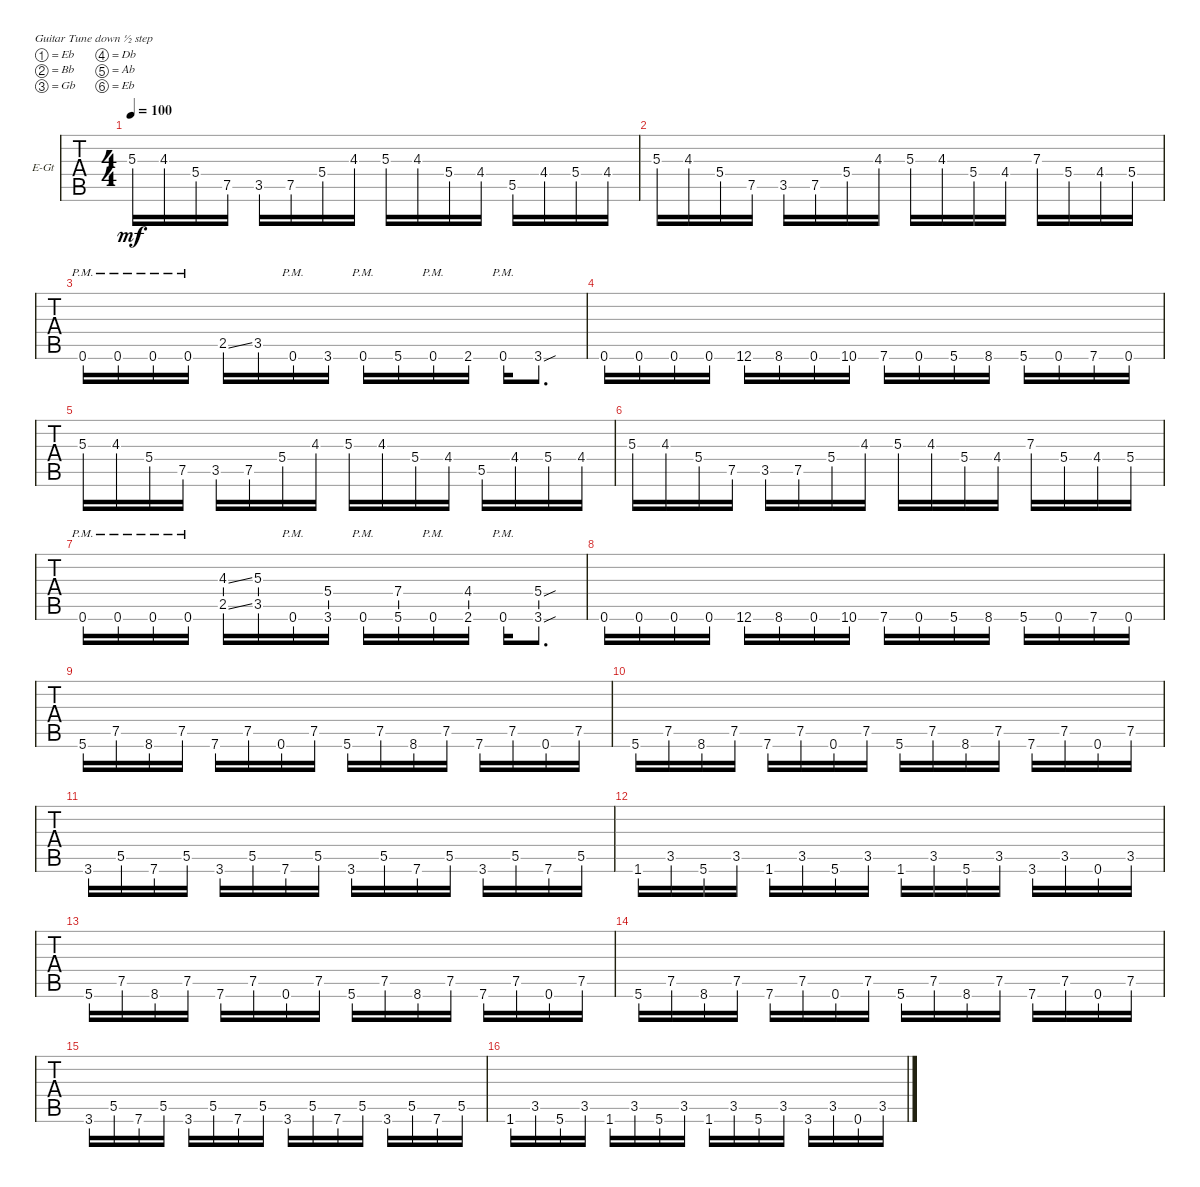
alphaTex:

\defaultSystemsLayout 4
\bracketExtendMode groupsimilarinstruments
\firstSystemTrackNameOrientation horizontal
\otherSystemsTrackNameOrientation horizontal
\track ("Electric Guitar" "E-Gt") {instrument distortionguitar}
\staff {tabs}
\tuning (Eb4 Bb3 Gb3 Db3 Ab2 Eb2)
\ts (4 4)
\tempo 100
\clef g2
\ks c
5.3.16{dy mf} 4.3.16 5.4.16 7.5.16 3.5.16 7.5.16 5.4.16 4.3.16 5.3.16 4.3.16 5.4.16 4.4.16 5.5.16 4.4.16 5.4.16 4.4.16 |
5.3.16 4.3.16 5.4.16 7.5.16 3.5.16 7.5.16 5.4.16 4.3.16 5.3.16 4.3.16 5.4.16 4.4.16 7.3.16 5.4.16 4.4.16 5.4.16 |
0.6{pm}.16 0.6{pm}.16 0.6{pm}.16 0.6{pm}.16 2.5{ss}.16 3.5.16 0.6{pm}.16 3.6.16 0.6{pm}.16 5.6.16 0.6{pm}.16 2.6.16 0.6{pm}.16 3.6{sou}.8{d} |
0.6.16 0.6.16 0.6.16 0.6.16 12.6.16 8.6.16 0.6.16 10.6.16 7.6.16 0.6.16 5.6.16 8.6.16 5.6.16 0.6.16 7.6.16 0.6.16 |
5.3.16 4.3.16 5.4.16 7.5.16 3.5.16 7.5.16 5.4.16 4.3.16 5.3.16 4.3.16 5.4.16 4.4.16 5.5.16 4.4.16 5.4.16 4.4.16 |
5.3.16 4.3.16 5.4.16 7.5.16 3.5.16 7.5.16 5.4.16 4.3.16 5.3.16 4.3.16 5.4.16 4.4.16 7.3.16 5.4.16 4.4.16 5.4.16 |
0.6{pm}.16 0.6{pm}.16 0.6{pm}.16 0.6{pm}.16 (2.5{ss} 4.3{ss}).16 (3.5 5.3).16 0.6{pm}.16 (3.6 5.4).16 0.6{pm}.16 (5.6 7.4).16 0.6{pm}.16 (2.6 4.4).16 0.6{pm}.16 (3.6{sou} 5.4{sou}).8{d} |
0.6.16 0.6.16 0.6.16 0.6.16 12.6.16 8.6.16 0.6.16 10.6.16 7.6.16 0.6.16 5.6.16 8.6.16 5.6.16 0.6.16 7.6.16 0.6.16 |
5.6.16 7.5.16 8.6.16 7.5.16 7.6.16 7.5.16 0.6.16 7.5.16 5.6.16 7.5.16 8.6.16 7.5.16 7.6.16 7.5.16 0.6.16 7.5.16 |
5.6.16 7.5.16 8.6.16 7.5.16 7.6.16 7.5.16 0.6.16 7.5.16 5.6.16 7.5.16 8.6.16 7.5.16 7.6.16 7.5.16 0.6.16 7.5.16 |
3.6.16 5.5.16 7.6.16 5.5.16 3.6.16 5.5.16 7.6.16 5.5.16 3.6.16 5.5.16 7.6.16 5.5.16 3.6.16 5.5.16 7.6.16 5.5.16 |
1.6.16 3.5.16 5.6.16 3.5.16 1.6.16 3.5.16 5.6.16 3.5.16 1.6.16 3.5.16 5.6.16 3.5.16 3.6.16 3.5.16 0.6.16 3.5.16 |
5.6.16 7.5.16 8.6.16 7.5.16 7.6.16 7.5.16 0.6.16 7.5.16 5.6.16 7.5.16 8.6.16 7.5.16 7.6.16 7.5.16 0.6.16 7.5.16 |
5.6.16 7.5.16 8.6.16 7.5.16 7.6.16 7.5.16 0.6.16 7.5.16 5.6.16 7.5.16 8.6.16 7.5.16 7.6.16 7.5.16 0.6.16 7.5.16 |
3.6.16 5.5.16 7.6.16 5.5.16 3.6.16 5.5.16 7.6.16 5.5.16 3.6.16 5.5.16 7.6.16 5.5.16 3.6.16 5.5.16 7.6.16 5.5.16 |
1.6.16 3.5.16 5.6.16 3.5.16 1.6.16 3.5.16 5.6.16 3.5.16 1.6.16 3.5.16 5.6.16 3.5.16 3.6.16 3.5.16 0.6.16 3.5.16
